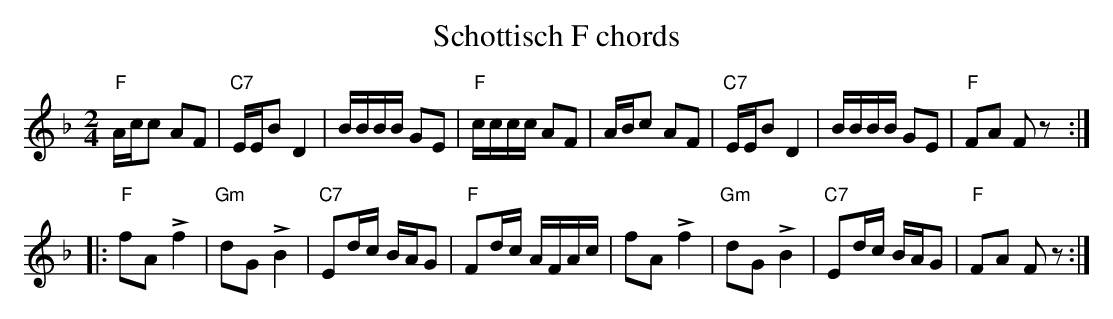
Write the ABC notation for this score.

X:1
T:Schottisch F chords
M:2/4
L:1/16
K:F %%MIDI gchordon
"F"Acc2 A2F2 | "C7"EEB2 D4 | BBBB G2E2 | "F"cccc A2F2 | ABc2 A2F2 | "C7"EEB2D4 | BBBB G2E2 | "F"F2A2 F2z2 :|
|: "F"f2A2 !>!f4 | "Gm"d2G2 !>!B4 | "C7"E2dc BAG2 | "F"F2dc AFAc | f2A2 !>!f4 | "Gm"d2G2 !>!B4 | "C7"E2dc BAG2 | "F"F2A2 F2z2 :|
